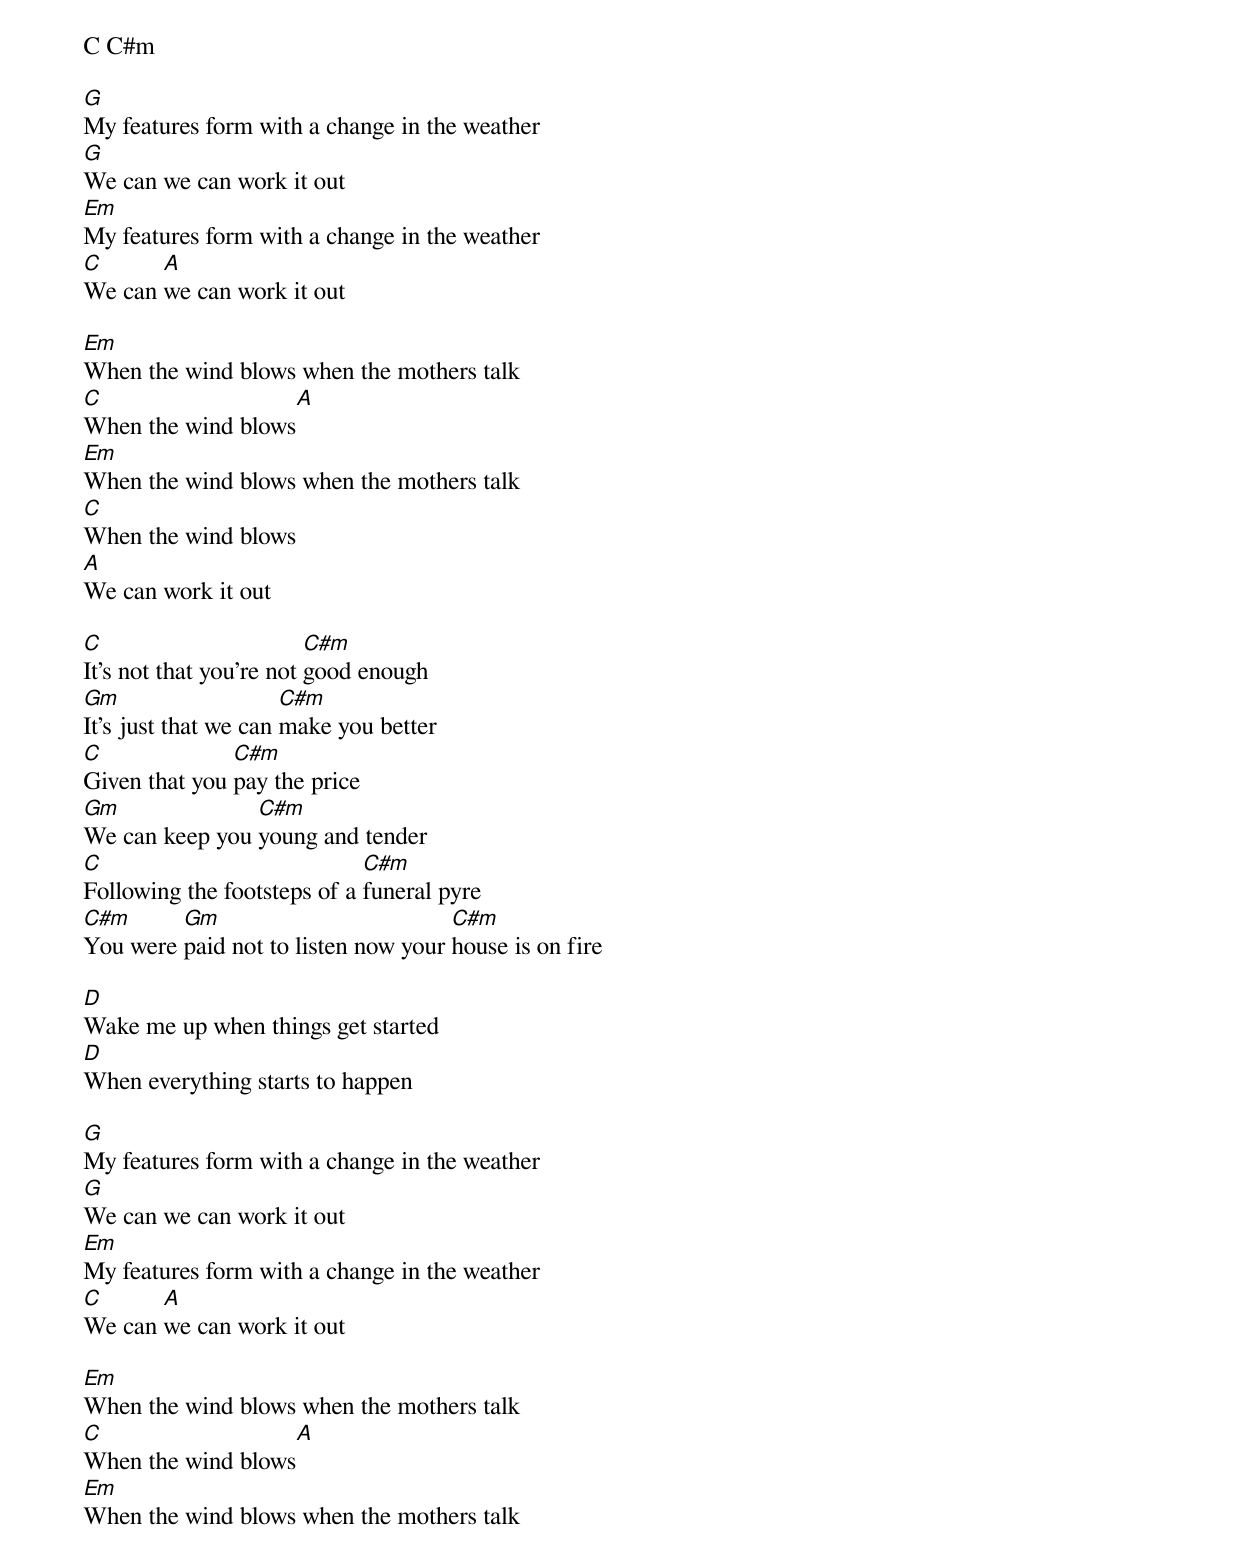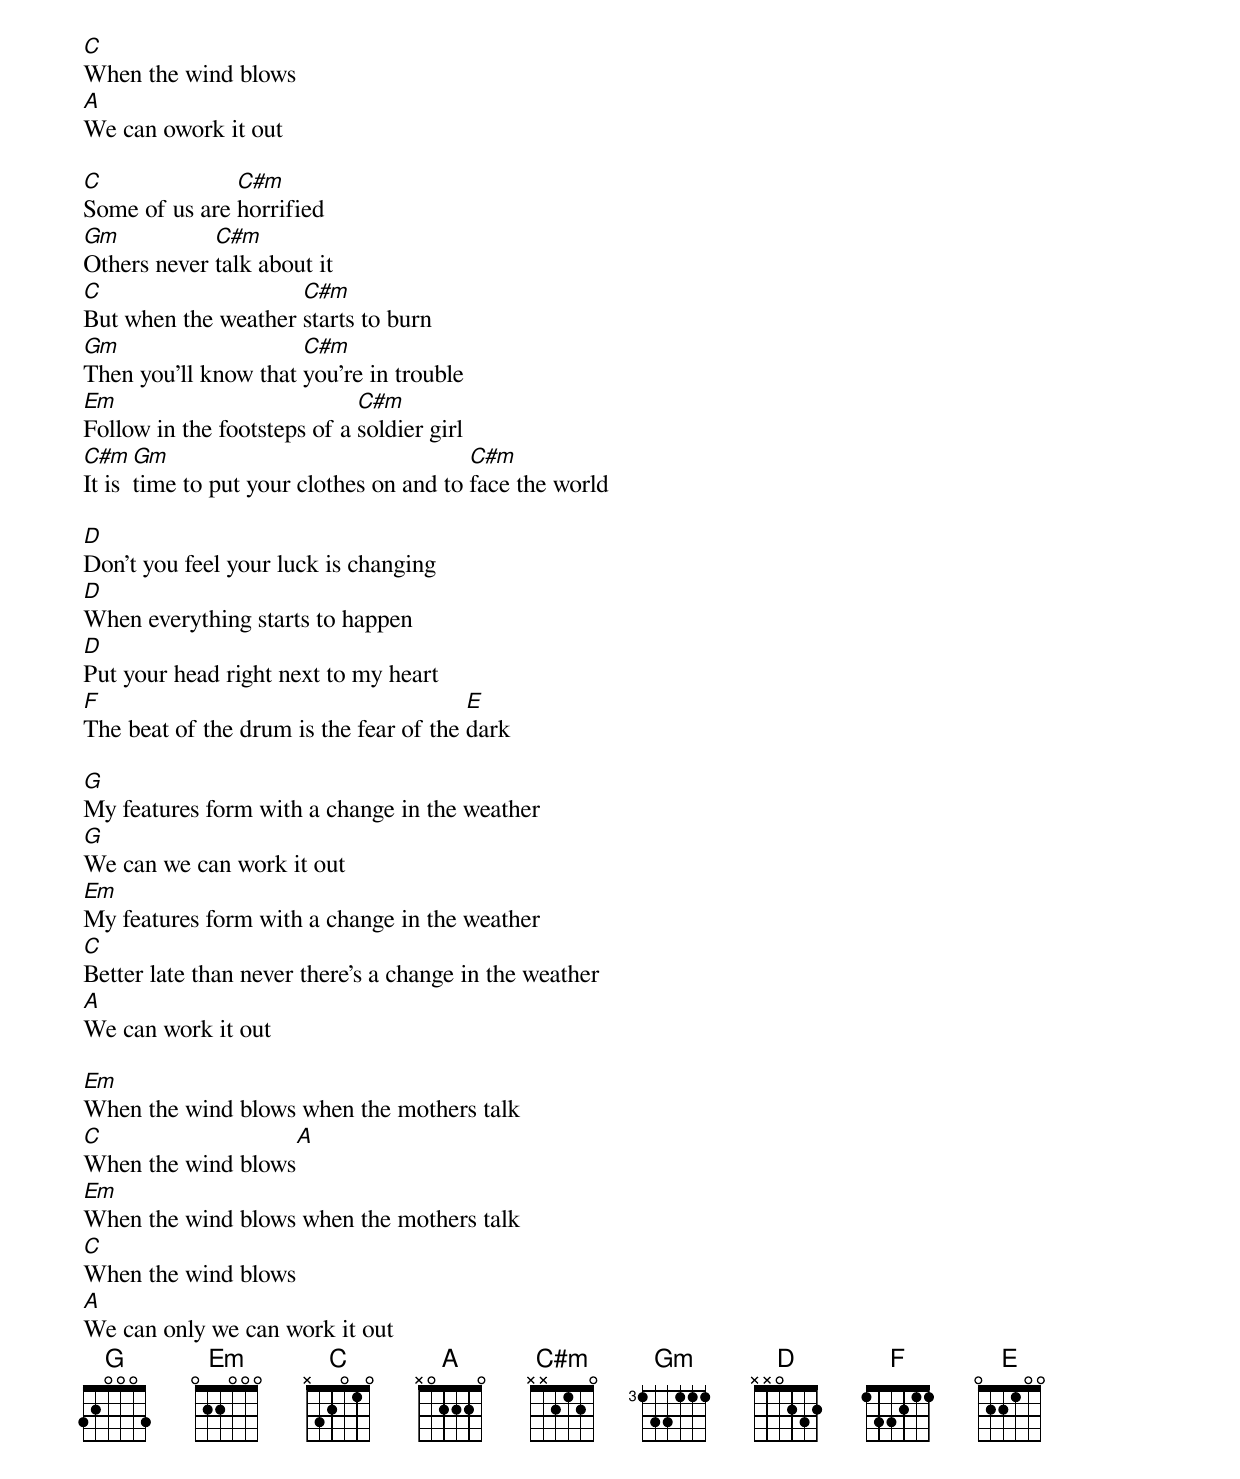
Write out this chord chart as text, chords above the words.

C C#m

G
My features form with a change in the weather
G
We can we can work it out
Em
My features form with a change in the weather
C      A
We can we can work it out

Em
When the wind blows when the mothers talk
C                  A
When the wind blows
Em
When the wind blows when the mothers talk
C
When the wind blows
A
We can work it out

C                        C#m
It's not that you're not good enough
Gm                    C#m
It's just that we can make you better
C              C#m
Given that you pay the price
Gm              C#m
We can keep you young and tender
C                            C#m
Following the footsteps of a funeral pyre
C#m      Gm                          C#m
You were paid not to listen now your house is on fire

D
Wake me up when things get started
D
When everything starts to happen

G
My features form with a change in the weather
G
We can we can work it out
Em
My features form with a change in the weather
C      A
We can we can work it out

Em
When the wind blows when the mothers talk
C                  A
When the wind blows
Em
When the wind blows when the mothers talk
C
When the wind blows
A
We can owork it out

C              C#m
Some of us are horrified
Gm           C#m
Others never talk about it
C                    C#m
But when the weather starts to burn
Gm                    C#m
Then you'll know that you're in trouble
Em                           C#m
Follow in the footsteps of a soldier girl
C#m   Gm                                 C#m
It is time to put your clothes on and to face the world

D
Don't you feel your luck is changing
D
When everything starts to happen
D
Put your head right next to my heart
F                                       E
The beat of the drum is the fear of the dark

G
My features form with a change in the weather
G
We can we can work it out
Em
My features form with a change in the weather
C
Better late than never there's a change in the weather
A
We can work it out

Em
When the wind blows when the mothers talk
C                  A
When the wind blows
Em
When the wind blows when the mothers talk
C
When the wind blows
A
We can only we can work it out
